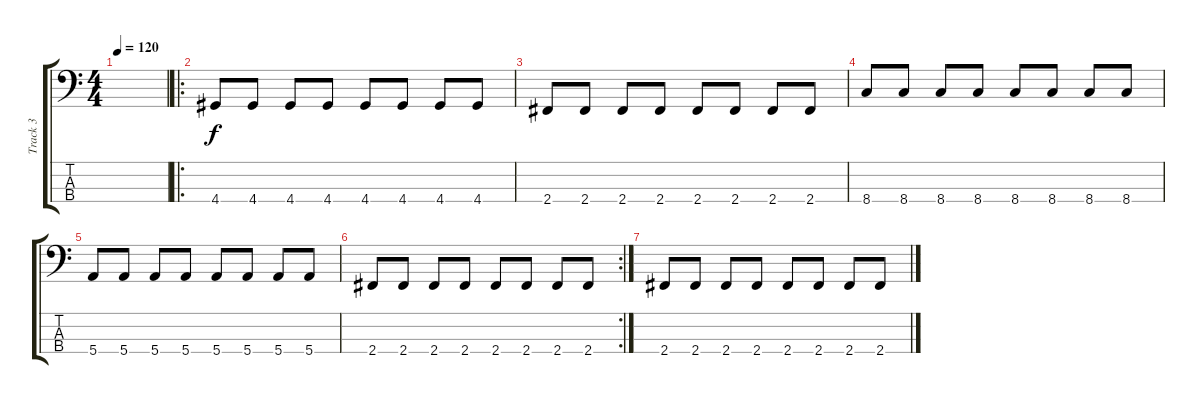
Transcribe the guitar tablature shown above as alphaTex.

\track ("Track 3" "Track 3") {instrument electricbassfinger}
\staff {score tabs}
\tuning (G2 D2 A1 E1) {hide}
\ts (4 4)
\tempo 120
\clef f4
\ks c
|
\ro
4.4.8 4.4.8 4.4.8 4.4.8 4.4.8 4.4.8 4.4.8 4.4.8 |
2.4.8 2.4.8 2.4.8 2.4.8 2.4.8 2.4.8 2.4.8 2.4.8 |
8.4.8 8.4.8 8.4.8 8.4.8 8.4.8 8.4.8 8.4.8 8.4.8 |
5.4.8 5.4.8 5.4.8 5.4.8 5.4.8 5.4.8 5.4.8 5.4.8 |
\rc 2
2.4.8 2.4.8 2.4.8 2.4.8 2.4.8 2.4.8 2.4.8 2.4.8 |
2.4.8 2.4.8 2.4.8 2.4.8 2.4.8 2.4.8 2.4.8 2.4.8
